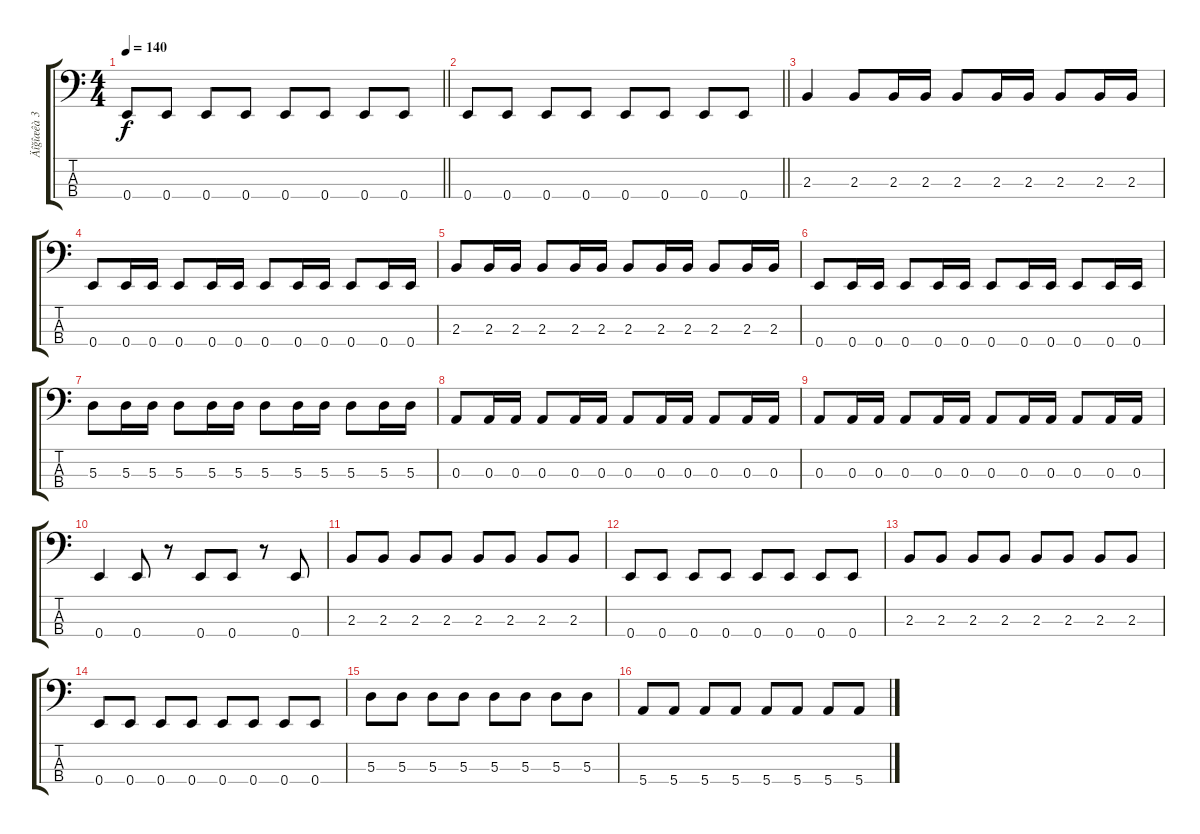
\track ("Äîğîæêà 3" "Äîğîæêà 3") {instrument electricbasspick}
\staff {score tabs}
\tuning (G2 D2 A1 E1) {hide}
\ts (4 4)
\tempo 140
\clef f4
\barLineRight lightlight
\ks c
0.4.8{dy f} 0.4.8 0.4.8 0.4.8 0.4.8 0.4.8 0.4.8 0.4.8 |
\barLineRight lightlight
0.4.8 0.4.8 0.4.8 0.4.8 0.4.8 0.4.8 0.4.8 0.4.8 |
2.3.4 2.3.8 2.3.16 2.3.16 2.3.8 2.3.16 2.3.16 2.3.8 2.3.16 2.3.16 |
0.4.8 0.4.16 0.4.16 0.4.8 0.4.16 0.4.16 0.4.8 0.4.16 0.4.16 0.4.8 0.4.16 0.4.16 |
2.3.8 2.3.16 2.3.16 2.3.8 2.3.16 2.3.16 2.3.8 2.3.16 2.3.16 2.3.8 2.3.16 2.3.16 |
0.4.8 0.4.16 0.4.16 0.4.8 0.4.16 0.4.16 0.4.8 0.4.16 0.4.16 0.4.8 0.4.16 0.4.16 |
5.3.8 5.3.16 5.3.16 5.3.8 5.3.16 5.3.16 5.3.8 5.3.16 5.3.16 5.3.8 5.3.16 5.3.16 |
0.3.8 0.3.16 0.3.16 0.3.8 0.3.16 0.3.16 0.3.8 0.3.16 0.3.16 0.3.8 0.3.16 0.3.16 |
0.3.8 0.3.16 0.3.16 0.3.8 0.3.16 0.3.16 0.3.8 0.3.16 0.3.16 0.3.8 0.3.16 0.3.16 |
0.4.4 0.4.8 r.8 0.4.8 0.4.8 r.8 0.4.8 |
2.3.8 2.3.8 2.3.8 2.3.8 2.3.8 2.3.8 2.3.8 2.3.8 |
0.4.8 0.4.8 0.4.8 0.4.8 0.4.8 0.4.8 0.4.8 0.4.8 |
2.3.8 2.3.8 2.3.8 2.3.8 2.3.8 2.3.8 2.3.8 2.3.8 |
0.4.8 0.4.8 0.4.8 0.4.8 0.4.8 0.4.8 0.4.8 0.4.8 |
5.3.8 5.3.8 5.3.8 5.3.8 5.3.8 5.3.8 5.3.8 5.3.8 |
5.4.8 5.4.8 5.4.8 5.4.8 5.4.8 5.4.8 5.4.8 5.4.8
